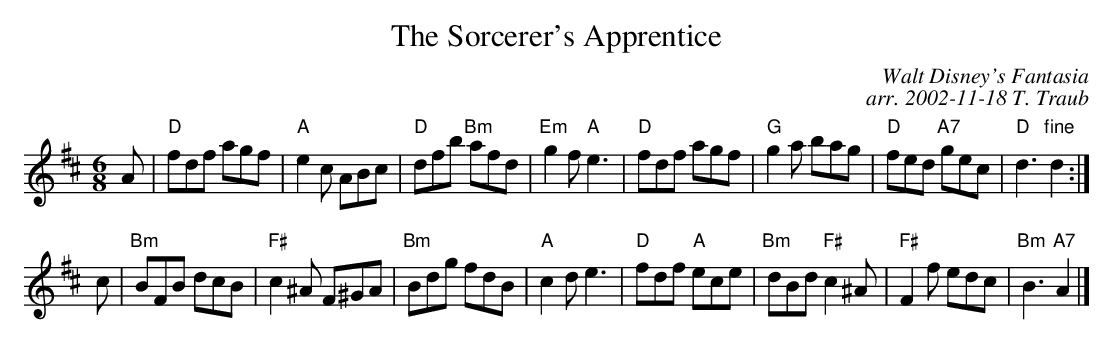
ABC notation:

X:1
T: The Sorcerer's Apprentice
C: Walt Disney's Fantasia
C: arr. 2002-11-18 T. Traub
M: 6/8
L: 1/8
K: D
A \
| "D"fdf agf | "A"e2 c ABc | "D"dfb "Bm"afd | "Em"g2 f "A"e3 \
| "D"fdf agf | "G"g2 a bag | "D"fed "A7"gec | "D"d3 "fine"d2 :|
c \
| "Bm"BFB    dcB | "F#"c2^A F^GA | "Bm"Bdg fdB | "A"c2 d e3 \
|  "D"fdf "A"ece | "Bm"dBd "F#"c2 ^A | "F#"F2 f edc | "Bm"B3 "A7"A2 |]
